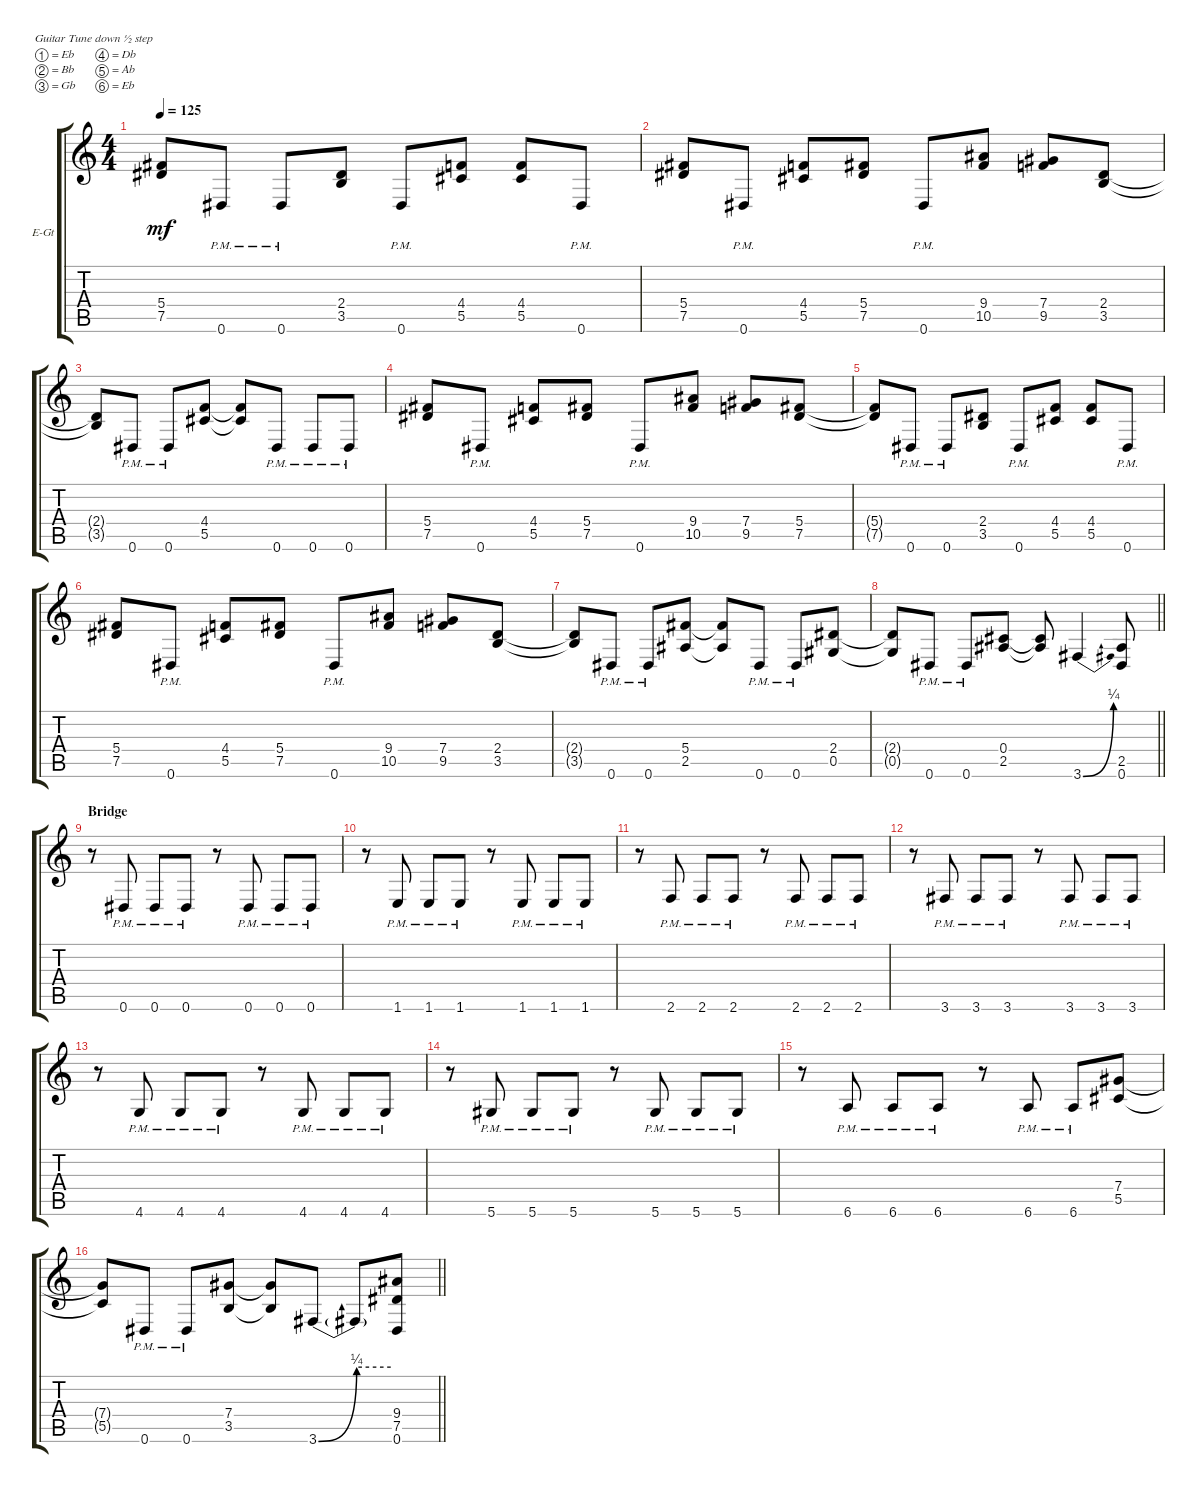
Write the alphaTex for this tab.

\bracketExtendMode groupsimilarinstruments
\firstSystemTrackNameOrientation horizontal
\otherSystemsTrackNameOrientation horizontal
\track ("Dave Mustaine" "E-Gt") {instrument distortionguitar}
\staff {score tabs}
\tuning (Eb4 Bb3 Gb3 Db3 Ab2 Eb2)
\ts (4 4)
\tempo 125
\clef g2
\ks c
(5.4{t} 7.5{t}).8{dy mf} 0.6{pm}.8 0.6{pm}.8 (2.4 3.5).8 0.6{pm}.8 (4.4 5.5).8 (4.4 5.5).8 0.6{pm}.8 |
(5.4 7.5).8 0.6{pm}.8 (4.4 5.5).8 (5.4 7.5).8 0.6{pm}.8 (9.4 10.5).8 (7.4 9.5).8 (2.4 3.5).8 |
(2.4{t} 3.5{t}).8 0.6{pm}.8 0.6{pm}.8 (4.4 5.5).8 (4.4{t} 5.5{t}).8 0.6{pm}.8 0.6{pm}.8 0.6{pm}.8 |
(5.4 7.5).8 0.6{pm}.8 (4.4 5.5).8 (5.4 7.5).8 0.6{pm}.8 (9.4 10.5).8 (7.4 9.5).8 (5.4 7.5).8 |
(5.4{t} 7.5{t}).8 0.6{pm}.8 0.6{pm}.8 (2.4 3.5).8 0.6{pm}.8 (4.4 5.5).8 (4.4 5.5).8 0.6{pm}.8 |
(5.4 7.5).8 0.6{pm}.8 (4.4 5.5).8 (5.4 7.5).8 0.6{pm}.8 (9.4 10.5).8 (7.4 9.5).8 (2.4 3.5).8 |
(2.4{t} 3.5{t}).8 0.6{pm}.8 0.6{pm}.8 (5.4 2.5).8 (5.4{t} 2.5{t}).8 0.6{pm}.8 0.6{pm}.8 (2.4 0.5).8 |
\barLineRight lightlight
(2.4{t} 0.5{t}).8 0.6{pm}.8 0.6{pm}.8 (0.4 2.5).8 (0.4{t} 2.5{t}).8 3.6{be (bend 0 0 60 1)}.4 (2.5 0.6).8 |
\section ("" "Bridge")
r.8 0.6{pm}.8 0.6{pm}.8 0.6{pm}.8 r.8 0.6{pm}.8 0.6{pm}.8 0.6{pm}.8 |
r.8 1.6{pm}.8 1.6{pm}.8 1.6{pm}.8 r.8 1.6{pm}.8 1.6{pm}.8 1.6{pm}.8 |
r.8 2.6{pm}.8 2.6{pm}.8 2.6{pm}.8 r.8 2.6{pm}.8 2.6{pm}.8 2.6{pm}.8 |
r.8 3.6{pm}.8 3.6{pm}.8 3.6{pm}.8 r.8 3.6{pm}.8 3.6{pm}.8 3.6{pm}.8 |
r.8 4.6{pm}.8 4.6{pm}.8 4.6{pm}.8 r.8 4.6{pm}.8 4.6{pm}.8 4.6{pm}.8 |
r.8 5.6{pm}.8 5.6{pm}.8 5.6{pm}.8 r.8 5.6{pm}.8 5.6{pm}.8 5.6{pm}.8 |
r.8 6.6{pm}.8 6.6{pm}.8 6.6{pm}.8 r.8 6.6{pm}.8 6.6{pm}.8 (7.4 5.5).8 |
\barLineRight lightlight
(7.4{t} 5.5{t}).8 0.6{pm}.8 0.6{pm}.8 (7.4 3.5).8 (7.4{t} 3.5{t}).8 3.6{be (bend 0 0 60 1)}.8 3.6{be (hold 0 1 60 1) t}.8 (9.4 7.5 0.6).8
